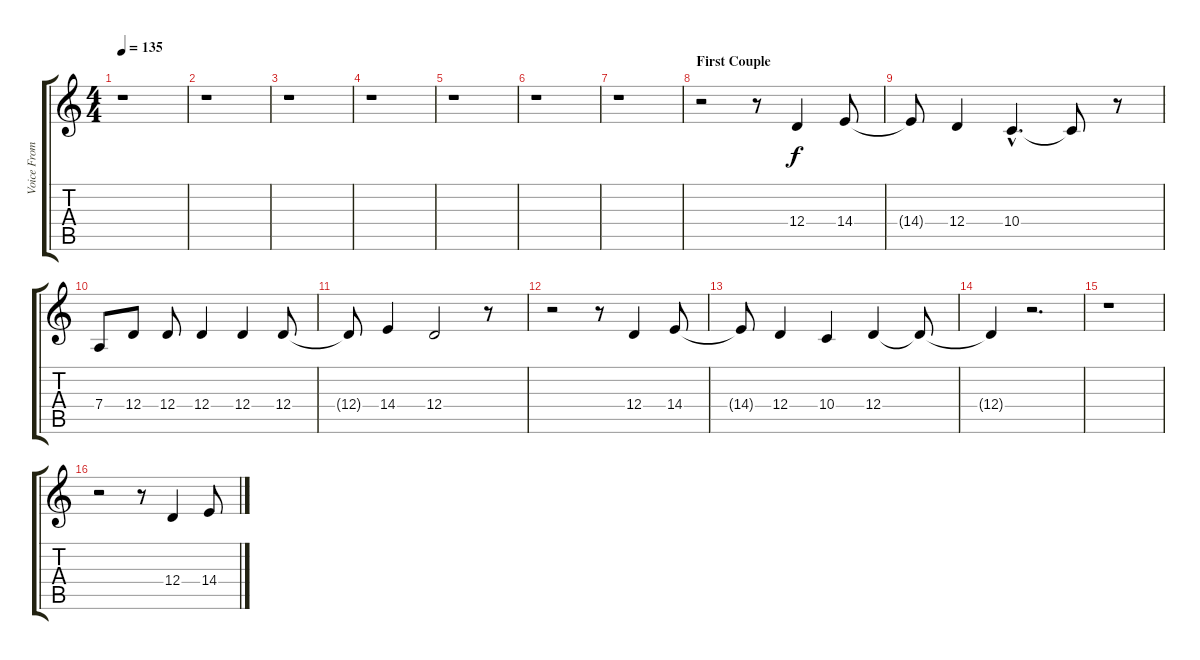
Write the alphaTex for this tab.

\track ("Voice From 3rds" "Voice From") {instrument flute}
\staff {score tabs}
\tuning (E4 B3 G3 D3 A2 E2) {hide}
\ts (4 4)
\tempo 135
\clef g2
\ks c
r.1{dy f} |
r.1 |
r.1 |
r.1 |
r.1 |
r.1 |
r.1 |
\section ("" "First Couple")
r.2 r.8 12.4.4 14.4.8 |
14.4{t}.8 12.4.4 10.4{hac}.4{d} 10.4{t}.8 r.8 |
7.4.8 12.4.8 12.4.8 12.4.4 12.4.4 12.4.8 |
12.4{t}.8 14.4.4 12.4.2 r.8 |
r.2 r.8 12.4.4 14.4.8 |
14.4{t}.8 12.4.4 10.4.4 12.4.4 12.4{t}.8 |
12.4{t}.4 r.2{d} |
r.1 |
r.2 r.8 12.4.4 14.4.8
